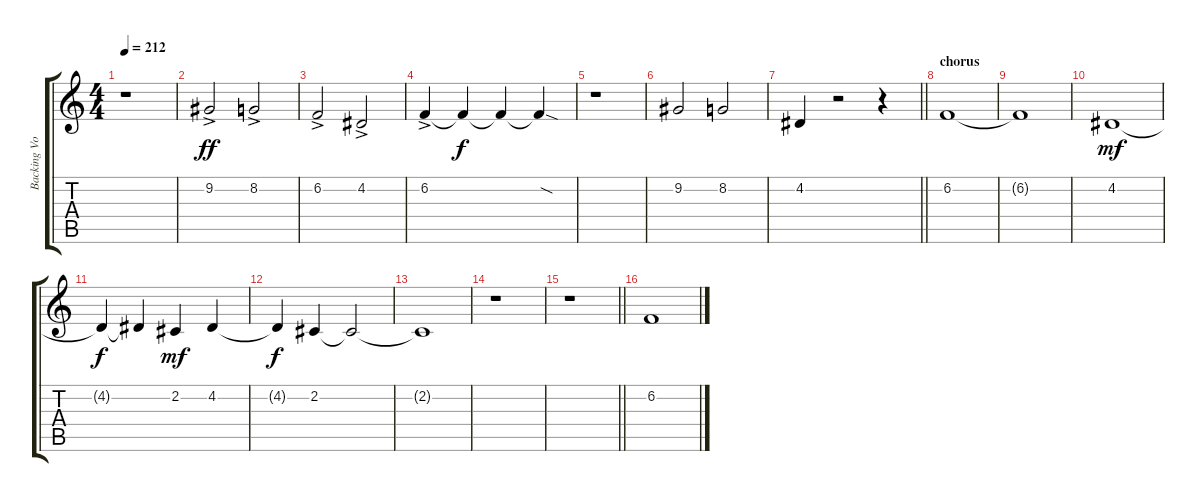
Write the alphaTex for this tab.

\track ("Backing Vocals" "Backing Vo") {instrument lead1square}
\staff {score tabs}
\tuning (E4 B3 G3 D3 A2 E2) {hide}
\ts (4 4)
\tempo 212
\clef g2
\ks c
r.1{dy ff} |
9.2{ac}.2{volume 16 instrument lead1square} 8.2{ac}.2 |
6.2{ac}.2 4.2{ac}.2 |
6.2{ac}.4 6.2{t}.4{dy f} 6.2{t}.4 6.2{sod t}.4 |
r.1 |
9.2.2 8.2.2 |
\barLineRight lightlight
4.2.4 r.2 r.4 |
\section ("" "chorus")
6.2.1{volume 13} |
6.2{t}.1 |
4.2.1{dy mf} |
4.2{t}.4{dy f} 4.2{t}.4 2.2.4{dy mf} 4.2.4 |
4.2{t}.4{dy f} 2.2.4 2.2{t}.2 |
2.2{t}.1 |
r.1 |
\barLineRight lightlight
r.1 |
6.2.1{volume 13}
